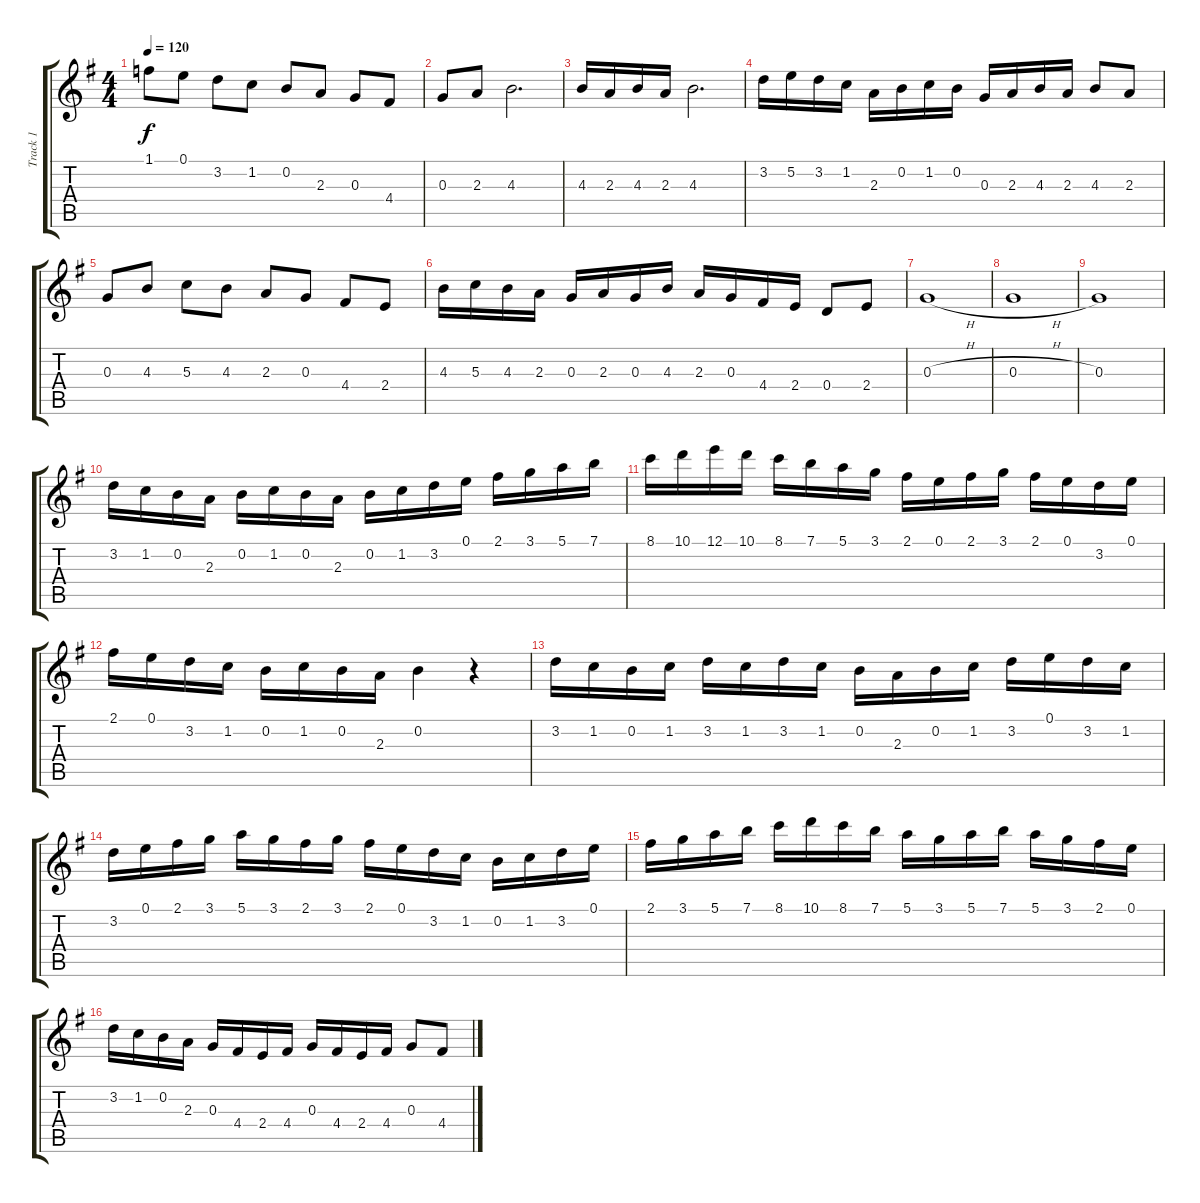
\track ("Track 1" "Track 1") {instrument electricguitarjazz}
\staff {score tabs}
\tuning (E4 B3 G3 D3 A2 E2) {hide}
\ts (4 4)
\tempo 120
\clef g2
\ks g
1.1.8{dy f} 0.1.8 3.2.8 1.2.8 0.2.8 2.3.8 0.3.8 4.4.8 |
0.3.8 2.3.8 4.3.2{d} |
4.3.16 2.3.16 4.3.16 2.3.16 4.3.2{d} |
3.2.16 5.2.16 3.2.16 1.2.16 2.3.16 0.2.16 1.2.16 0.2.16 0.3.16 2.3.16 4.3.16 2.3.16 4.3.8 2.3.8 |
0.3.8 4.3.8 5.3.8 4.3.8 2.3.8 0.3.8 4.4.8 2.4.8 |
4.3.16 5.3.16 4.3.16 2.3.16 0.3.16 2.3.16 0.3.16 4.3.16 2.3.16 0.3.16 4.4.16 2.4.16 0.4.8 2.4.8 |
0.3{h}.1 |
0.3{h}.1 |
0.3.1 |
3.2.16 1.2.16 0.2.16 2.3.16 0.2.16 1.2.16 0.2.16 2.3.16 0.2.16 1.2.16 3.2.16 0.1.16 2.1.16 3.1.16 5.1.16 7.1.16 |
8.1.16 10.1.16 12.1.16 10.1.16 8.1.16 7.1.16 5.1.16 3.1.16 2.1.16 0.1.16 2.1.16 3.1.16 2.1.16 0.1.16 3.2.16 0.1.16 |
2.1.16 0.1.16 3.2.16 1.2.16 0.2.16 1.2.16 0.2.16 2.3.16 0.2.4 r.4 |
3.2.16 1.2.16 0.2.16 1.2.16 3.2.16 1.2.16 3.2.16 1.2.16 0.2.16 2.3.16 0.2.16 1.2.16 3.2.16 0.1.16 3.2.16 1.2.16 |
3.2.16 0.1.16 2.1.16 3.1.16 5.1.16 3.1.16 2.1.16 3.1.16 2.1.16 0.1.16 3.2.16 1.2.16 0.2.16 1.2.16 3.2.16 0.1.16 |
2.1.16 3.1.16 5.1.16 7.1.16 8.1.16 10.1.16 8.1.16 7.1.16 5.1.16 3.1.16 5.1.16 7.1.16 5.1.16 3.1.16 2.1.16 0.1.16 |
3.2.16 1.2.16 0.2.16 2.3.16 0.3.16 4.4.16 2.4.16 4.4.16 0.3.16 4.4.16 2.4.16 4.4.16 0.3.8 4.4.8
